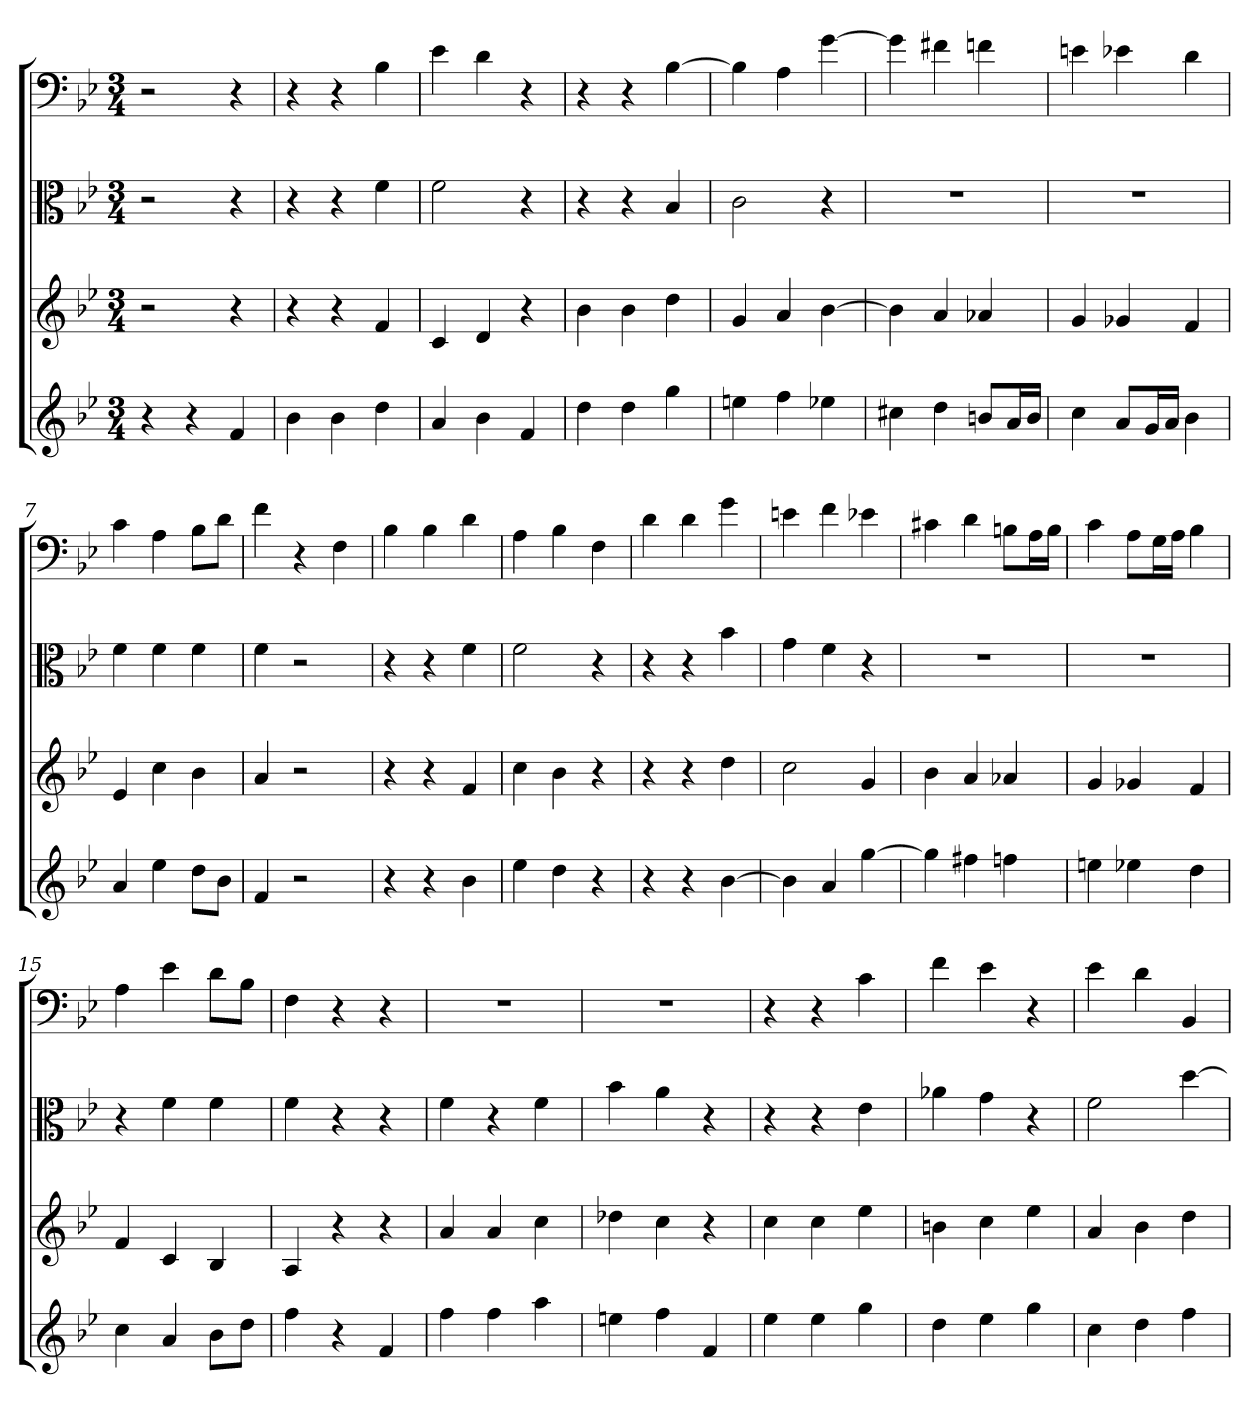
**kern	**kern	**kern	**kern
*part4	*part3	*part2	*part1
*staff4	*staff3	*staff2	*staff1
*	*	*clefC3	*clefF4
*k[b-e-]	*k[b-e-]	*k[b-e-]	*k[b-e-]
*B-:	*B-:	*B-:	*B-:
*M3/4	*M3/4	*M3/4	*M3/4
=	=	=	=
4r	2r	2r	2r
4r	.	.	.
4f	4r	4r	4r
=1	=1	=1	=1
4b-	4r	4r	4r
4b-	4r	4r	4r
4dd	4f	4f	4B-
=2	=2	=2	=2
4a	4c	2f	4e-
4b-	4d	.	4d
4f	4r	4r	4r
=3	=3	=3	=3
4dd	4b-	4r	4r
4dd	4b-	4r	4r
4gg	4dd	4B-	[4B-
=4	=4	=4	=4
4een	4g	2c	4B-]
4ff	4a	.	4A
4ee-X	[4b-	4r	[4g
=5	=5	=5	=5
4cc#X	4b-]	2.r	4g]
4dd	4a	.	4f#X
8bnL	4a-X	.	4fn
16aL	.	.	.
16bJJ	.	.	.
=6	=6	=6	=6
4cc	4g	2.r	4en
8aL	4g-X	.	4e-X
16gL	.	.	.
16aJJ	.	.	.
4b-	4f	.	4d
=7	=7	=7	=7
4a	4e-	4f	4c
4ee-	4cc	4f	4A
8ddL	4b-	4f	8B-\L
8b-J	.	.	8d\J
=8	=8	=8	=8
4f	4a	4f	4f
2r	2r	2r	4r
.	.	.	4F
=9	=9	=9	=9
4r	4r	4r	4B-
4r	4r	4r	4B-
4b-	4f	4f	4d
=10	=10	=10	=10
4ee-	4cc	2f	4A
4dd	4b-	.	4B-
4r	4r	4r	4F
=11	=11	=11	=11
4r	4r	4r	4d
4r	4r	4r	4d
[4b-	4dd	4b-	4g
=12	=12	=12	=12
4b-]	2cc	4g	4en
4a	.	4f	4f
[4gg	4g	4r	4e-X
=13	=13	=13	=13
4gg]	4b-	2.r	4c#X
4ff#X	4a	.	4d
4ffn	4a-X	.	8Bn\L
.	.	.	16A\L
.	.	.	16B\JJ
=14	=14	=14	=14
4een	4g	2.r	4c
4ee-X	4g-X	.	8A\L
.	.	.	16G\L
.	.	.	16A\JJ
4dd	4f	.	4B-
=15	=15	=15	=15
4cc	4f	4r	4A
4a	4c	4f	4e-
8b-L	4B-	4f	8d\L
8ddJ	.	.	8B-\J
=16	=16	=16	=16
4ff	4A	4f	4F
4r	4r	4r	4r
4f	4r	4r	4r
=17	=17	=17	=17
4ff	4a	4f	2.r
4ff	4a	4r	.
4aa	4cc	4f	.
=18	=18	=18	=18
4een	4dd-X	4b-	2.r
4ff	4cc	4a	.
4f	4r	4r	.
=19	=19	=19	=19
4ee-	4cc	4r	4r
4ee-	4cc	4r	4r
4gg	4ee-	4e-	4c
=20	=20	=20	=20
4dd	4bn	4a-X	4f
4ee-	4cc	4g	4e-
4gg	4ee-	4r	4r
=21	=21	=21	=21
4cc	4a	2f	4e-
4dd	4b-	.	4d
4ff	4dd	[4dd	4BB-
=	=	=	=
*-	*-	*-	*-
